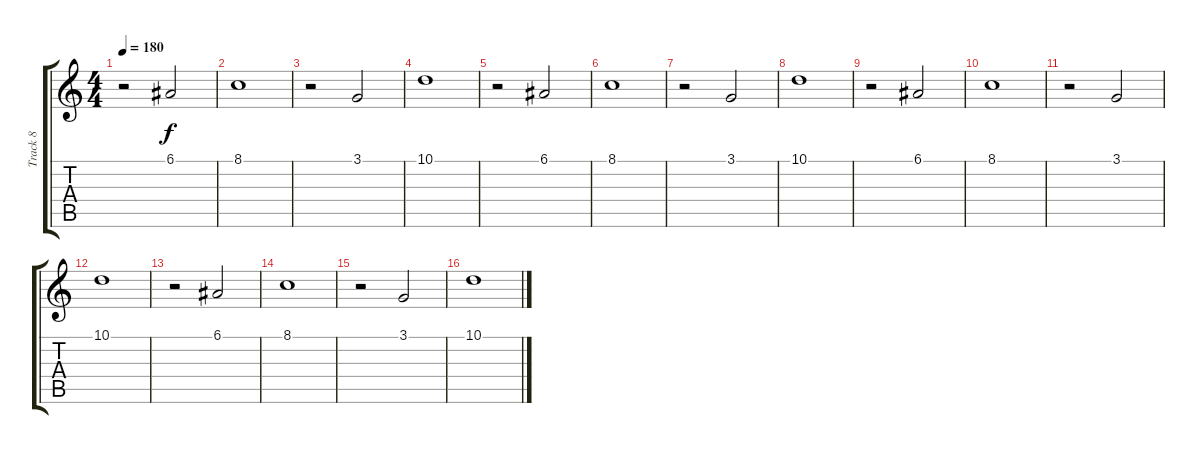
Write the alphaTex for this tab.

\track ("Track 8" "Track 8") {instrument tubularbells}
\staff {score tabs}
\tuning (E4 B3 G3 D3 A2 E2) {hide}
\ts (4 4)
\tempo 180
\clef g2
\ks c
r.2{dy f} 6.1.2 |
8.1.1 |
r.2 3.1.2 |
10.1.1 |
r.2 6.1.2 |
8.1.1 |
r.2 3.1.2 |
10.1.1 |
r.2 6.1.2 |
8.1.1 |
r.2 3.1.2 |
10.1.1 |
r.2 6.1.2 |
8.1.1 |
r.2 3.1.2 |
10.1.1
